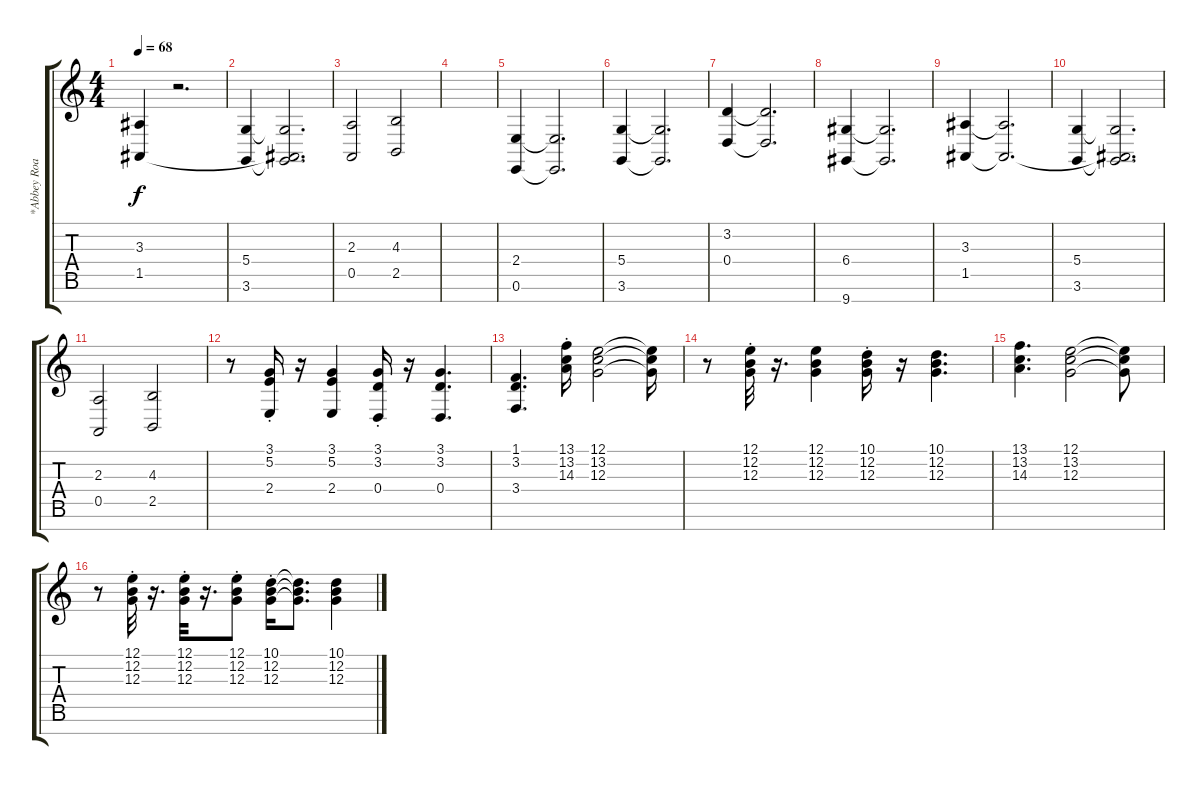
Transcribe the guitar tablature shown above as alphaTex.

\track ("*Abbey Road Orchestra* Brass II" "*Abbey Roa") {instrument trombone}
\staff {score tabs}
\tuning (E4 B3 G3 D3 A2 E2 B1) {hide}
\ts (4 4)
\tempo 68
\clef g2
\ks c
(3.3 1.5).4{dy f} r.2{d} |
(5.4 3.6).4 (5.4{t} 1.5{t} 3.6{t}).2{d} |
(2.3 0.5).2 (4.3 2.5).2 |
|
(2.4 0.6).4{volume 13 instrument brasssection} (2.4{t} 0.6{t}).2{d} |
(5.4 3.6).4 (5.4{t} 3.6{t}).2{d} |
(3.2 0.4).4 (3.2{t} 0.4{t}).2{d} |
(6.4 9.7).4 (6.4{t} 9.7{t}).2{d} |
(3.3 1.5).4 (3.3{t} 1.5{t}).2{d} |
(5.4 3.6).4 (5.4{t} 1.5{t} 3.6{t}).2{d} |
(2.3 0.5).2 (4.3 2.5).2 |
r.8{volume 16 instrument brasssection} (3.1 5.2{st} 2.4{st}).16 r.16 (3.1 5.2 2.4).4 (3.1 3.2{st} 0.4{st}).16 r.16 (3.1 3.2 0.4).4{d} |
(1.1 3.2 3.4).4{d} (13.1{st} 13.2{st} 14.3{st}).16 (12.1 13.2 12.3).2 (12.1{t} 13.2{t} 12.3{t}).16 |
r.8 (12.1{st} 12.2 12.3).32 r.16{d} (12.1 12.2 12.3).4 (10.1{st} 12.2{st} 12.3{st}).16 r.16 (10.1 12.2 12.3).4{d} |
(13.1 13.2 14.3).4{d} (12.1 13.2 12.3).2 (12.1{t} 13.2{t} 12.3{t}).8 |
r.8 (12.1{st} 12.2 12.3).32 r.16{d} (12.1{st} 12.2{st} 12.3{st}).32 r.16{d} (12.1{st} 12.2{st} 12.3{st}).8 (10.1{st} 12.2{st} 12.3{st}).16 (10.1{t} 12.2{t} 12.3{t}).8{d} (10.1 12.2 12.3).4
